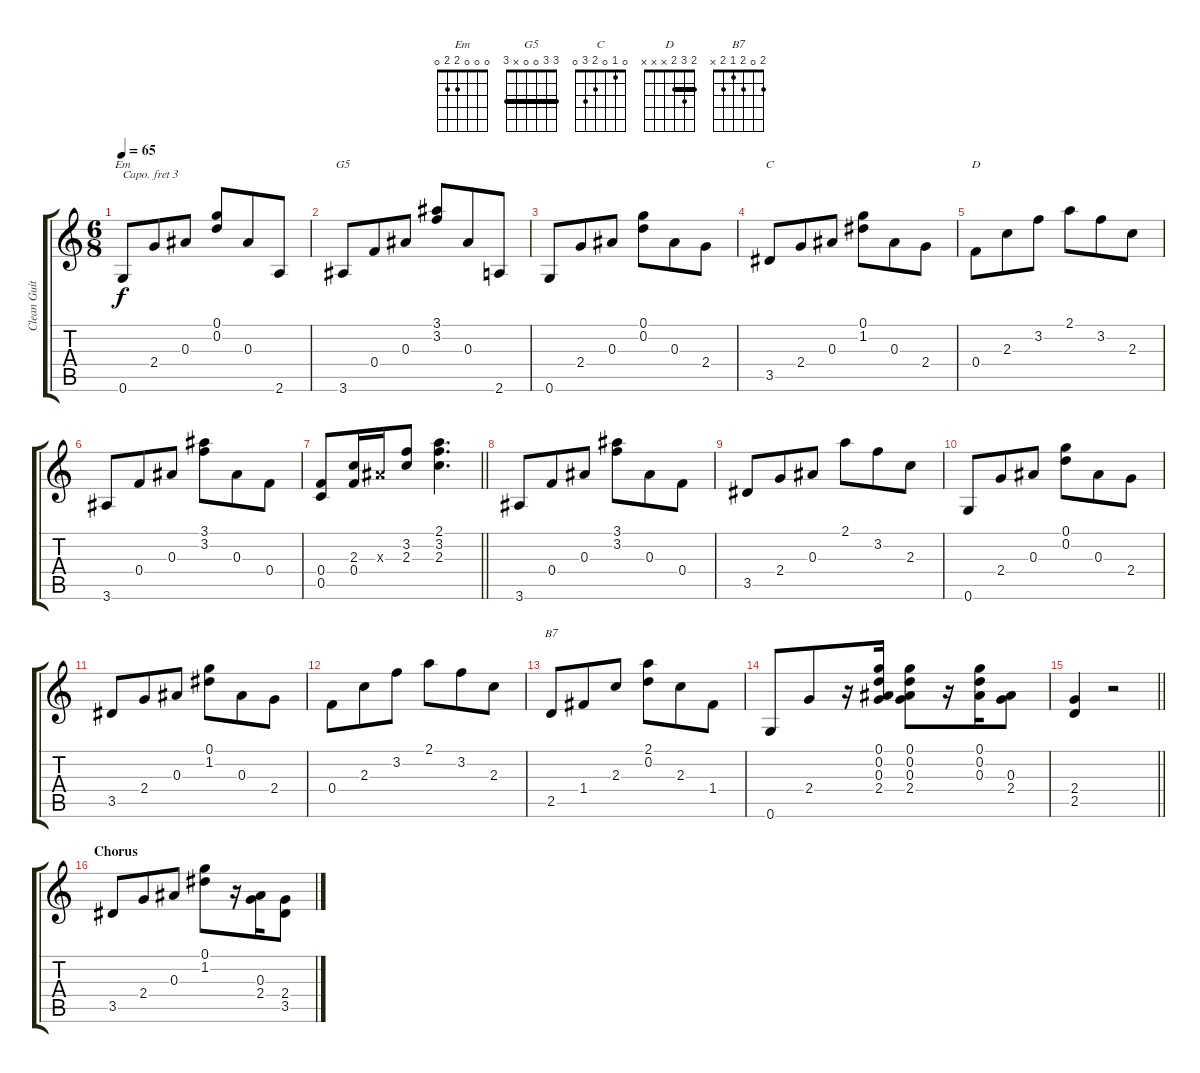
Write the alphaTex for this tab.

\track ("Clean Guitar" "Clean Guit") {instrument electricguitarjazz}
\staff {score tabs}
\capo 3
\tuning (E4 B3 G3 D3 A2 E2) {hide}
\chord ("Em" 0 0 0 2 2 0)
\chord ("G5" 3 3 0 0 x 3) {barre 3}
\chord ("C" 0 1 0 2 3 0)
\chord ("D" 2 3 2 x x x) {barre 2}
\chord ("B7" 2 0 2 1 2 x)
\ts (6 8)
\tempo 65
\clef g2
\ks c
0.6.8{ch "Em" dy f} 2.4.8 0.3.8 (0.1 0.2).8 0.3.8 2.6.8 |
3.6.8{ch "G5"} 0.4.8 0.3.8 (3.1 3.2).8 0.3.8 2.6.8 |
0.6.8 2.4.8 0.3.8 (0.1 0.2).8 0.3.8 2.4.8 |
3.5.8{ch "C"} 2.4.8 0.3.8 (0.1 1.2).8 0.3.8 2.4.8 |
0.4.8{ch "D"} 2.3.8 3.2.8 2.1.8 3.2.8 2.3.8 |
3.6.8 0.4.8 0.3.8 (3.1 3.2).8 0.3.8 0.4.8 |
\barLineRight lightlight
(0.4 0.5).8 (2.3 0.4).16 0.3{x}.16 (3.2 2.3).8 (2.1 3.2 2.3).4{d} |
\section ("" "")
3.6.8 0.4.8 0.3.8 (3.1 3.2).8 0.3.8 0.4.8 |
3.5.8 2.4.8 0.3.8 2.1.8 3.2.8 2.3.8 |
0.6.8 2.4.8 0.3.8 (0.1 0.2).8 0.3.8 2.4.8 |
3.5.8 2.4.8 0.3.8 (0.1 1.2).8 0.3.8 2.4.8 |
0.4.8 2.3.8 3.2.8 2.1.8 3.2.8 2.3.8 |
2.5.8{ch "B7"} 1.4.8 2.3.8 (2.1 0.2).8 2.3.8 1.4.8 |
0.6.8 2.4.8 r.16 (0.1 0.2 0.3 2.4).16 (0.1 0.2 0.3 2.4).8 r.16 (0.1 0.2 0.3).16 (0.3 2.4).8 |
\barLineRight lightlight
(2.4 2.5).4 r.2 |
\section ("" "Chorus")
3.5.8 2.4.8 0.3.8 (0.1 1.2).8 r.16 (0.3 2.4).16 (2.4 3.5).8
